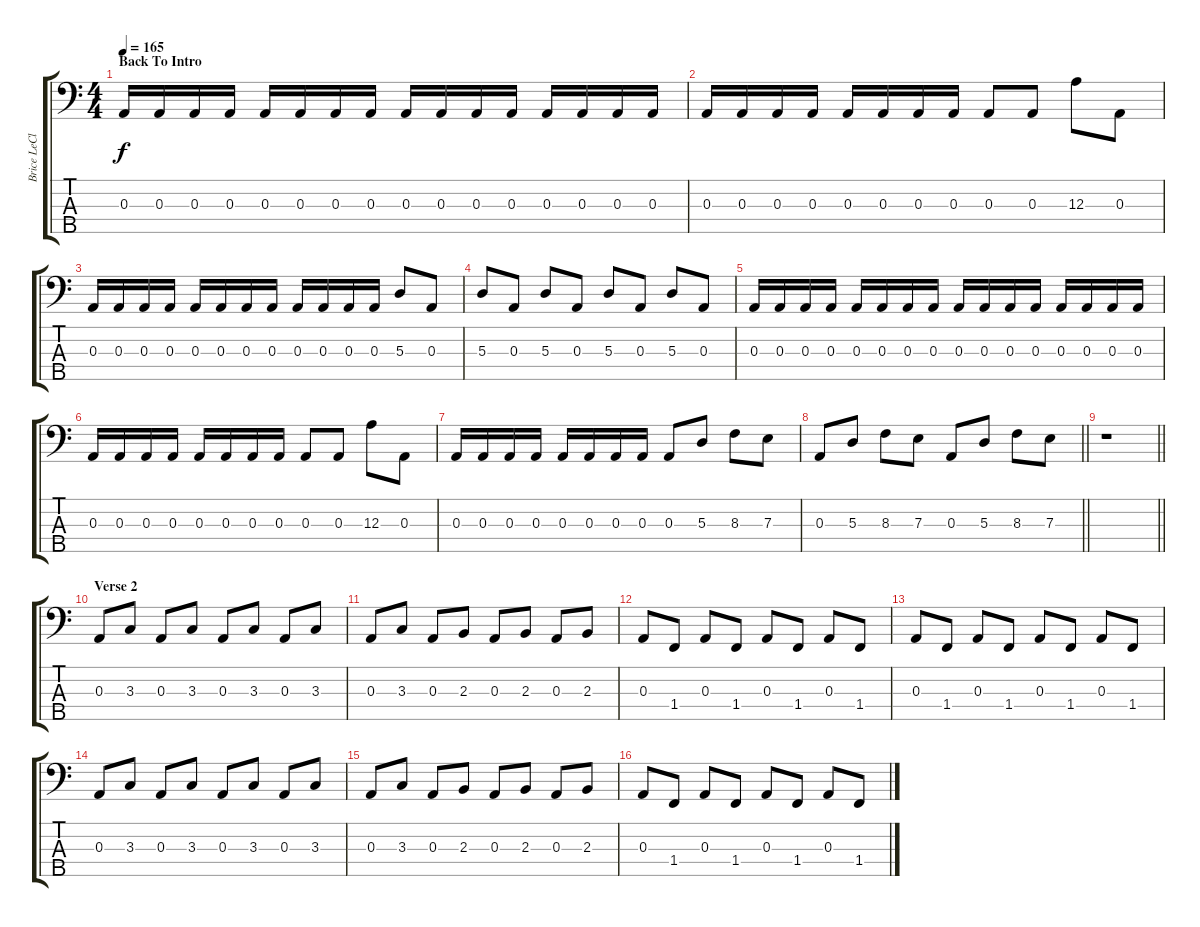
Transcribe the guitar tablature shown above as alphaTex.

\track ("Brice LeClercq" "Brice LeCl") {instrument electricbasspick}
\staff {score tabs}
\tuning (G2 D2 A1 E1 B0) {hide}
\ts (4 4)
\section ("" "Back To Intro")
\tempo 165
\clef f4
\ks c
0.3.16{dy f} 0.3.16 0.3.16 0.3.16 0.3.16 0.3.16 0.3.16 0.3.16 0.3.16 0.3.16 0.3.16 0.3.16 0.3.16 0.3.16 0.3.16 0.3.16 |
0.3.16 0.3.16 0.3.16 0.3.16 0.3.16 0.3.16 0.3.16 0.3.16 0.3.8 0.3.8 12.3.8 0.3.8 |
0.3.16 0.3.16 0.3.16 0.3.16 0.3.16 0.3.16 0.3.16 0.3.16 0.3.16 0.3.16 0.3.16 0.3.16 5.3.8 0.3.8 |
5.3.8 0.3.8 5.3.8 0.3.8 5.3.8 0.3.8 5.3.8 0.3.8 |
0.3.16 0.3.16 0.3.16 0.3.16 0.3.16 0.3.16 0.3.16 0.3.16 0.3.16 0.3.16 0.3.16 0.3.16 0.3.16 0.3.16 0.3.16 0.3.16 |
0.3.16 0.3.16 0.3.16 0.3.16 0.3.16 0.3.16 0.3.16 0.3.16 0.3.8 0.3.8 12.3.8 0.3.8 |
0.3.16 0.3.16 0.3.16 0.3.16 0.3.16 0.3.16 0.3.16 0.3.16 0.3.8 5.3.8 8.3.8 7.3.8 |
\barLineRight lightlight
0.3.8 5.3.8 8.3.8 7.3.8 0.3.8 5.3.8 8.3.8 7.3.8 |
\section ("" " ")
\barLineRight lightlight
r.1 |
\section ("" "Verse 2")
0.3.8 3.3.8 0.3.8 3.3.8 0.3.8 3.3.8 0.3.8 3.3.8 |
0.3.8 3.3.8 0.3.8 2.3.8 0.3.8 2.3.8 0.3.8 2.3.8 |
0.3.8 1.4.8 0.3.8 1.4.8 0.3.8 1.4.8 0.3.8 1.4.8 |
0.3.8 1.4.8 0.3.8 1.4.8 0.3.8 1.4.8 0.3.8 1.4.8 |
0.3.8 3.3.8 0.3.8 3.3.8 0.3.8 3.3.8 0.3.8 3.3.8 |
0.3.8 3.3.8 0.3.8 2.3.8 0.3.8 2.3.8 0.3.8 2.3.8 |
0.3.8 1.4.8 0.3.8 1.4.8 0.3.8 1.4.8 0.3.8 1.4.8
